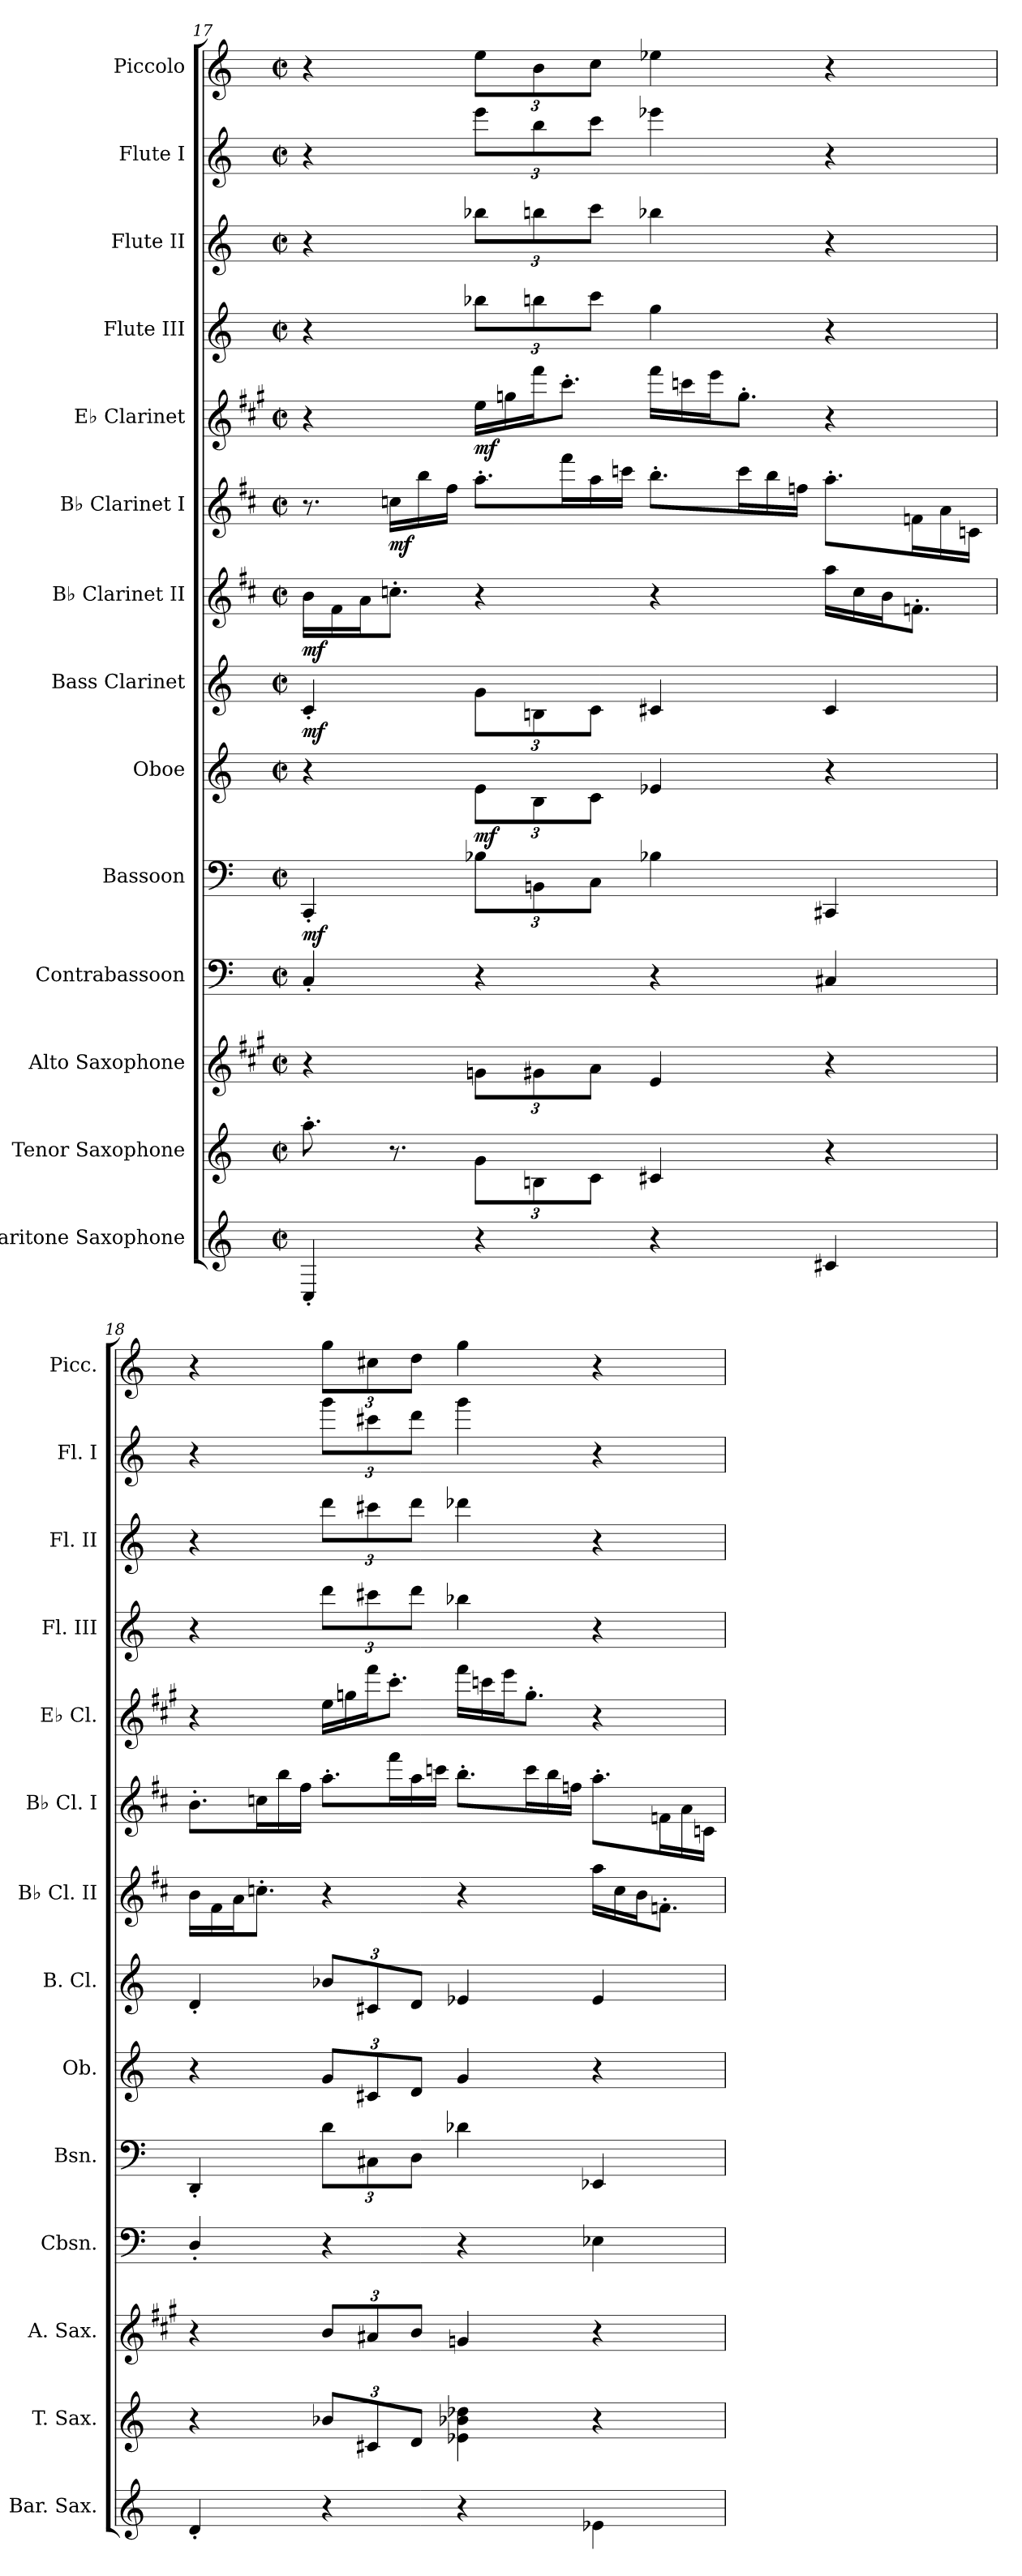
**kern	**kern	**kern	**kern	**kern	**dynam	**kern	**dynam	**kern	**dynam	**kern	**dynam	**kern	**dynam	**kern	**dynam	**kern	**kern	**kern	**kern
*part14	*part13	*part12	*part11	*part10	*part10	*part9	*part9	*part8	*part8	*part7	*part7	*part6	*part6	*part5	*part5	*part4	*part3	*part2	*part1
*staff14	*staff13	*staff12	*staff11	*staff10	*staff10	*staff9	*staff9	*staff8	*staff8	*staff7	*staff7	*staff6	*staff6	*staff5	*staff5	*staff4	*staff3	*staff2	*staff1
*I"Baritone Saxophone	*I"Tenor Saxophone	*I"Alto Saxophone	*I"Contrabassoon	*I"Bassoon	*	*I"Oboe	*	*I"Bass Clarinet	*	*I"B♭ Clarinet II	*	*I"B♭ Clarinet I	*	*I"E♭ Clarinet	*	*I"Flute III	*I"Flute II	*I"Flute I	*I"Piccolo
*I'Bar. Sax.	*I'T. Sax.	*I'A. Sax.	*I'Cbsn.	*I'Bsn.	*	*I'Ob.	*	*I'B. Cl.	*	*I'B♭ Cl. II	*	*I'B♭ Cl. I	*	*I'E♭ Cl.	*	*I'Fl. III	*I'Fl. II	*I'Fl. I	*I'Picc.
*clefG2	*clefG2	*clefG2	*clefF4	*clefF4	*	*clefG2	*	*clefG2	*	*clefG2	*	*clefG2	*	*clefG2	*	*clefG2	*clefG2	*clefG2	*clefG2
*ITrd12c21	*ITrd8c14	*ITrd5c9	*ITrd7c12	*	*	*	*	*ITrd8c14	*	*ITrd1c2	*	*ITrd1c2	*	*ITrd-2c-3	*	*	*	*	*ITrd-7c-12
*k[]	*k[]	*k[]	*k[]	*k[]	*	*k[]	*	*k[]	*	*k[]	*	*k[]	*	*k[]	*	*k[]	*k[]	*k[]	*k[]
*M2/2	*M2/2	*M2/2	*M2/2	*M2/2	*	*M2/2	*	*M2/2	*	*M2/2	*	*M2/2	*	*M2/2	*	*M2/2	*M2/2	*M2/2	*M2/2
*met(c|)	*met(c|)	*met(c|)	*met(c|)	*met(c|)	*	*met(c|)	*	*met(c|)	*	*met(c|)	*	*met(c|)	*	*met(c|)	*	*met(c|)	*met(c|)	*met(c|)	*met(c|)
*	*Xtuplet	*	*	*	*	*	*	*	*	*Xtuplet	*	*Xtuplet	*	*	*	*	*	*	*
=17	=17	=17	=17	=17	=17	=17	=17	=17	=17	=17	=17	=17	=17	=17	=17	=17	=17	=17	=17
!	!	!	!	!	!LO:DY:b	!	!	!	!LO:DY:b	!	!LO:DY:b	!	!	!	!	!	!	!	!
4CC'/	12.a'\	4r	4CC'/	4CC'/	mf	4r	.	4C'/	mf	24a\LL	mf	12.r	.	4r	.	4r	4r	4r	4r
.	.	.	.	.	.	.	.	.	.	24e\	.	.	.	.	.	.	.	.	.
.	.	.	.	.	.	.	.	.	.	24g\J	.	.	.	.	.	.	.	.	.
!	!	!	!	!	!	!	!	!	!	!	!	!	!LO:DY:b	!	!	!	!	!	!
.	12.r	.	.	.	.	.	.	.	.	12.b-X'\J	.	24b-X\LL	mf	.	.	.	.	.	.
.	.	.	.	.	.	.	.	.	.	.	.	24aa\	.	.	.	.	.	.	.
.	.	.	.	.	.	.	.	.	.	.	.	24ee\JJ	.	.	.	.	.	.	.
*	*tuplet	*	*	*	*	*	*	*	*	*	*	*	*	*	*	*	*	*	*
*	*Xbrackettup	*Xbrackettup	*	*Xbrackettup	*	*Xbrackettup	*	*Xbrackettup	*	*	*	*	*	*Xtuplet	*	*Xbrackettup	*Xbrackettup	*Xbrackettup	*Xbrackettup
!	!	!	!	!	!	!	!LO:DY:b	!	!	!	!	!	!	!	!LO:DY:b	!	!	!	!
4r	12G\L	12B-X\L	4r	12B-X\L	.	12e\L	mf	12G\L	.	4r	.	12.gg'\L	.	24gg\LL	mf	12bb-X\L	12bb-X\L	12eee\L	12eee\L
.	.	.	.	.	.	.	.	.	.	.	.	.	.	24bb-X\	.	.	.	.	.
.	12BBn\	12Bn\	.	12BBn\	.	12B\	.	12BBn\	.	.	.	.	.	24aaa\J	.	12bbn\	12bbn\	12bb\	12bb\
.	.	.	.	.	.	.	.	.	.	.	.	24eee\L	.	12.eee'\J	.	.	.	.	.
.	12C\J	12c\J	.	12C\J	.	12c\J	.	12C\J	.	.	.	24gg\	.	.	.	12ccc\J	12ccc\J	12ccc\J	12ccc\J
.	.	.	.	.	.	.	.	.	.	.	.	24bb-X\JJ	.	.	.	.	.	.	.
4r	4C#X/	4G/	4r	4B-X\	.	4e-X/	.	4C#X/	.	4r	.	12.aa'\L	.	24aaa\LL	.	4gg\	4bb-X\	4eee-X\	4eee-X\
.	.	.	.	.	.	.	.	.	.	.	.	.	.	24eee-X\	.	.	.	.	.
.	.	.	.	.	.	.	.	.	.	.	.	.	.	24ggg\J	.	.	.	.	.
.	.	.	.	.	.	.	.	.	.	.	.	24bb-\L	.	12.bb-'\J	.	.	.	.	.
.	.	.	.	.	.	.	.	.	.	.	.	24aa\	.	.	.	.	.	.	.
.	.	.	.	.	.	.	.	.	.	.	.	24ee-X\JJ	.	.	.	.	.	.	.
4C#X/	4r	4r	4CC#X/	4CC#X/	.	4r	.	4C#/	.	24gg\LL	.	12.gg'\L	.	4r	.	4r	4r	4r	4r
.	.	.	.	.	.	.	.	.	.	24b-\	.	.	.	.	.	.	.	.	.
.	.	.	.	.	.	.	.	.	.	24a\J	.	.	.	.	.	.	.	.	.
.	.	.	.	.	.	.	.	.	.	12.e-X'\J	.	24e-X\L	.	.	.	.	.	.	.
.	.	.	.	.	.	.	.	.	.	.	.	24g\	.	.	.	.	.	.	.
.	.	.	.	.	.	.	.	.	.	.	.	24B-X\JJ	.	.	.	.	.	.	.
!!LO:PB:g=z
=18	=18	=18	=18	=18	=18	=18	=18	=18	=18	=18	=18	=18	=18	=18	=18	=18	=18	=18	=18
4D'/	4r	4r	4DD'/	4DD'/	.	4r	.	4D'/	.	24a\LL	.	12.a'\L	.	4r	.	4r	4r	4r	4r
.	.	.	.	.	.	.	.	.	.	24e\	.	.	.	.	.	.	.	.	.
.	.	.	.	.	.	.	.	.	.	24g\J	.	.	.	.	.	.	.	.	.
.	.	.	.	.	.	.	.	.	.	12.b-X'\J	.	24b-X\L	.	.	.	.	.	.	.
.	.	.	.	.	.	.	.	.	.	.	.	24aa\	.	.	.	.	.	.	.
.	.	.	.	.	.	.	.	.	.	.	.	24ee\JJ	.	.	.	.	.	.	.
4r	12B-X/L	12d/L	4r	12d\L	.	12g/L	.	12B-X/L	.	4r	.	12.gg'\L	.	24gg\LL	.	12ddd\L	12ddd\L	12ggg\L	12ggg\L
.	.	.	.	.	.	.	.	.	.	.	.	.	.	24bb-X\	.	.	.	.	.
.	12C#X/	12c#X/	.	12C#X\	.	12c#X/	.	12C#X/	.	.	.	.	.	24aaa\J	.	12ccc#X\	12ccc#X\	12ccc#X\	12ccc#X\
.	.	.	.	.	.	.	.	.	.	.	.	24eee\L	.	12.eee'\J	.	.	.	.	.
.	12D/J	12d/J	.	12D\J	.	12d/J	.	12D/J	.	.	.	24gg\	.	.	.	12ddd\J	12ddd\J	12ddd\J	12ddd\J
.	.	.	.	.	.	.	.	.	.	.	.	24bb-X\JJ	.	.	.	.	.	.	.
4r	4E-X\ 4B-X\ 4d-X\	4B-X/	4r	4d-X\	.	4g/	.	4E-X/	.	4r	.	12.aa'\L	.	24aaa\LL	.	4bb-X\	4ddd-X\	4ggg\	4ggg\
.	.	.	.	.	.	.	.	.	.	.	.	.	.	24eee-X\	.	.	.	.	.
.	.	.	.	.	.	.	.	.	.	.	.	.	.	24ggg\J	.	.	.	.	.
.	.	.	.	.	.	.	.	.	.	.	.	24bb-\L	.	12.bb-'\J	.	.	.	.	.
.	.	.	.	.	.	.	.	.	.	.	.	24aa\	.	.	.	.	.	.	.
.	.	.	.	.	.	.	.	.	.	.	.	24ee-X\JJ	.	.	.	.	.	.	.
4E-X\	4r	4r	4EE-X\	4EE-X/	.	4r	.	4E-/	.	24gg\LL	.	12.gg'\L	.	4r	.	4r	4r	4r	4r
.	.	.	.	.	.	.	.	.	.	24b-\	.	.	.	.	.	.	.	.	.
.	.	.	.	.	.	.	.	.	.	24a\J	.	.	.	.	.	.	.	.	.
.	.	.	.	.	.	.	.	.	.	12.e-X'\J	.	24e-X\L	.	.	.	.	.	.	.
.	.	.	.	.	.	.	.	.	.	.	.	24g\	.	.	.	.	.	.	.
.	.	.	.	.	.	.	.	.	.	.	.	24B-X\JJ	.	.	.	.	.	.	.
=	=	=	=	=	=	=	=	=	=	=	=	=	=	=	=	=	=	=	=
*-	*-	*-	*-	*-	*-	*-	*-	*-	*-	*-	*-	*-	*-	*-	*-	*-	*-	*-	*-
